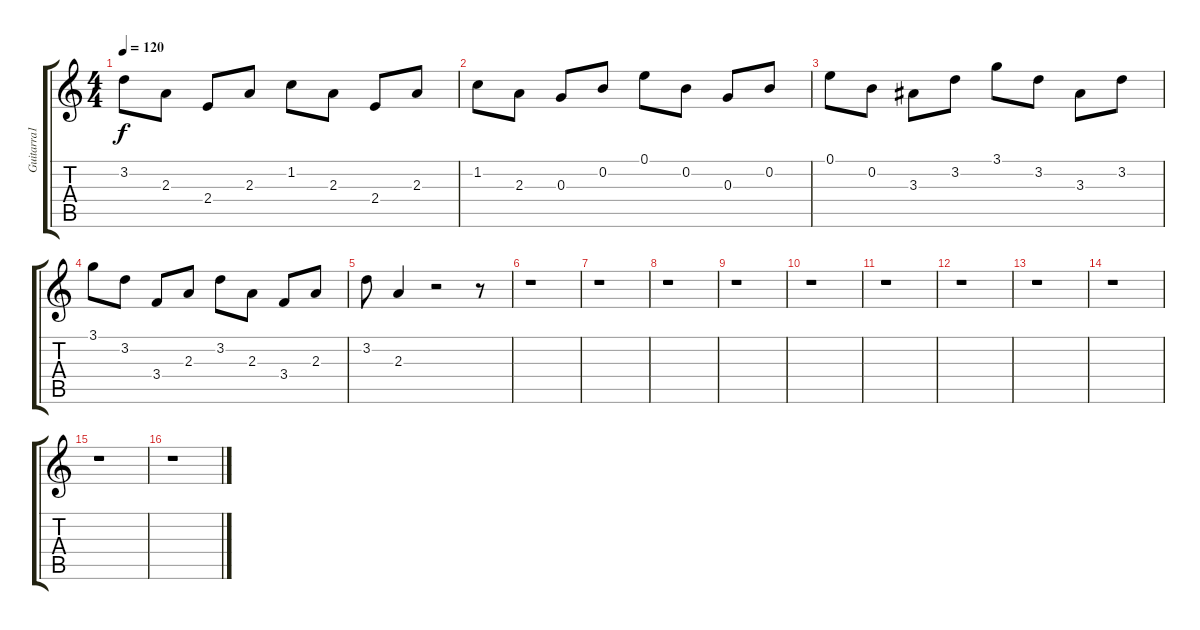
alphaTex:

\track ("Guitarra1" "Guitarra1") {instrument electricguitarmuted}
\staff {score tabs}
\tuning (E4 B3 G3 D3 A2 E2) {hide}
\ts (4 4)
\tempo 120
\clef g2
\ks c
3.2.8{dy f} 2.3.8 2.4.8 2.3.8 1.2.8 2.3.8 2.4.8 2.3.8 |
1.2.8 2.3.8 0.3.8 0.2.8 0.1.8 0.2.8 0.3.8 0.2.8 |
0.1.8 0.2.8 3.3.8 3.2.8 3.1.8 3.2.8 3.3.8 3.2.8 |
3.1.8 3.2.8 3.4.8 2.3.8 3.2.8 2.3.8 3.4.8 2.3.8 |
3.2.8 2.3.4 r.2 r.8 |
r.1 |
r.1 |
r.1 |
r.1 |
r.1 |
r.1 |
r.1 |
r.1 |
r.1 |
r.1 |
r.1
